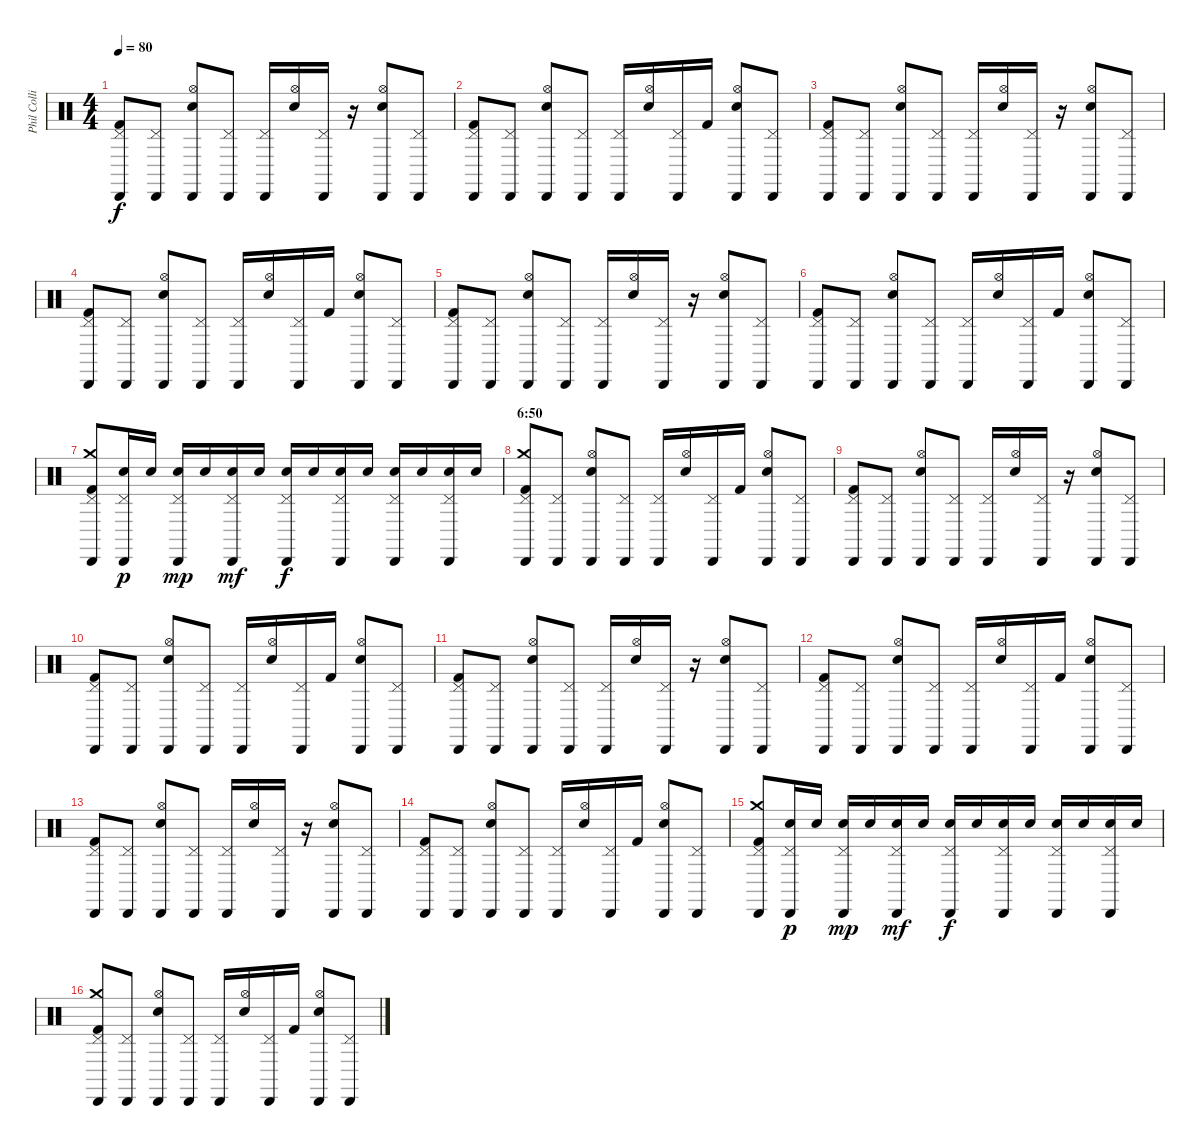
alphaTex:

\track ("Phil Collins (drums)" "Phil Colli") {instrument percussion}
\staff {score}
\articulation defaults
\ts (4 4)
\tempo 80
\clef neutral
\ks c
("Cabasa (hit)" "Pedal Hi-Hat (hit)" "Kick (hit) 2").8{dy f} ("Cabasa (hit)" "Pedal Hi-Hat (hit)").8 ("Cabasa (hit)" "Hi-Hat (open)" "Electric Snare (hit)").8 ("Cabasa (hit)" "Pedal Hi-Hat (hit)").8 ("Cabasa (hit)" "Pedal Hi-Hat (hit)").16 ("Hi-Hat (open)" "Electric Snare (hit)").16 ("Cabasa (hit)" "Pedal Hi-Hat (hit)").16 r.16 ("Cabasa (hit)" "Hi-Hat (open)" "Electric Snare (hit)").8 ("Cabasa (hit)" "Pedal Hi-Hat (hit)").8 |
("Cabasa (hit)" "Pedal Hi-Hat (hit)" "Kick (hit) 2").8 ("Cabasa (hit)" "Pedal Hi-Hat (hit)").8 ("Cabasa (hit)" "Hi-Hat (open)" "Electric Snare (hit)").8 ("Cabasa (hit)" "Pedal Hi-Hat (hit)").8 ("Cabasa (hit)" "Pedal Hi-Hat (hit)").16 ("Hi-Hat (open)" "Electric Snare (hit)").16 ("Cabasa (hit)" "Pedal Hi-Hat (hit)").16 "Kick (hit) 2".16 ("Cabasa (hit)" "Hi-Hat (open)" "Electric Snare (hit)").8 ("Cabasa (hit)" "Pedal Hi-Hat (hit)").8 |
("Cabasa (hit)" "Pedal Hi-Hat (hit)" "Kick (hit) 2").8 ("Cabasa (hit)" "Pedal Hi-Hat (hit)").8 ("Cabasa (hit)" "Hi-Hat (open)" "Electric Snare (hit)").8 ("Cabasa (hit)" "Pedal Hi-Hat (hit)").8 ("Cabasa (hit)" "Pedal Hi-Hat (hit)").16 ("Hi-Hat (open)" "Electric Snare (hit)").16 ("Cabasa (hit)" "Pedal Hi-Hat (hit)").16 r.16 ("Cabasa (hit)" "Hi-Hat (open)" "Electric Snare (hit)").8 ("Cabasa (hit)" "Pedal Hi-Hat (hit)").8 |
("Cabasa (hit)" "Pedal Hi-Hat (hit)" "Kick (hit) 2").8 ("Cabasa (hit)" "Pedal Hi-Hat (hit)").8 ("Cabasa (hit)" "Hi-Hat (open)" "Electric Snare (hit)").8 ("Cabasa (hit)" "Pedal Hi-Hat (hit)").8 ("Cabasa (hit)" "Pedal Hi-Hat (hit)").16 ("Hi-Hat (open)" "Electric Snare (hit)").16 ("Cabasa (hit)" "Pedal Hi-Hat (hit)").16 "Kick (hit) 2".16 ("Cabasa (hit)" "Hi-Hat (open)" "Electric Snare (hit)").8 ("Cabasa (hit)" "Pedal Hi-Hat (hit)").8 |
("Cabasa (hit)" "Pedal Hi-Hat (hit)" "Kick (hit) 2").8 ("Cabasa (hit)" "Pedal Hi-Hat (hit)").8 ("Cabasa (hit)" "Hi-Hat (open)" "Electric Snare (hit)").8 ("Cabasa (hit)" "Pedal Hi-Hat (hit)").8 ("Cabasa (hit)" "Pedal Hi-Hat (hit)").16 ("Hi-Hat (open)" "Electric Snare (hit)").16 ("Cabasa (hit)" "Pedal Hi-Hat (hit)").16 r.16 ("Cabasa (hit)" "Hi-Hat (open)" "Electric Snare (hit)").8 ("Cabasa (hit)" "Pedal Hi-Hat (hit)").8 |
("Cabasa (hit)" "Pedal Hi-Hat (hit)" "Kick (hit) 2").8 ("Cabasa (hit)" "Pedal Hi-Hat (hit)").8 ("Cabasa (hit)" "Hi-Hat (open)" "Electric Snare (hit)").8 ("Cabasa (hit)" "Pedal Hi-Hat (hit)").8 ("Cabasa (hit)" "Pedal Hi-Hat (hit)").16 ("Hi-Hat (open)" "Electric Snare (hit)").16 ("Cabasa (hit)" "Pedal Hi-Hat (hit)").16 "Kick (hit) 2".16 ("Cabasa (hit)" "Hi-Hat (open)" "Electric Snare (hit)").8 ("Cabasa (hit)" "Pedal Hi-Hat (hit)").8 |
("Crash medium (hit)" "Cabasa (hit)" "Pedal Hi-Hat (hit)" "Kick (hit) 2").8 ("Cabasa (hit)" "Pedal Hi-Hat (hit)" "Electric Snare (hit)").16{dy p} "Electric Snare (hit)".16 ("Cabasa (hit)" "Pedal Hi-Hat (hit)" "Electric Snare (hit)").16{dy mp} "Electric Snare (hit)".16 ("Cabasa (hit)" "Pedal Hi-Hat (hit)" "Electric Snare (hit)").16{dy mf} "Electric Snare (hit)".16 ("Cabasa (hit)" "Pedal Hi-Hat (hit)" "Electric Snare (hit)").16{dy f} "Electric Snare (hit)".16 ("Cabasa (hit)" "Pedal Hi-Hat (hit)" "Electric Snare (hit)").16 "Electric Snare (hit)".16 ("Cabasa (hit)" "Pedal Hi-Hat (hit)" "Electric Snare (hit)").16 "Electric Snare (hit)".16 ("Cabasa (hit)" "Pedal Hi-Hat (hit)" "Electric Snare (hit)").16 "Electric Snare (hit)".16 |
\section ("" "6:50")
("Crash medium (hit)" "Cabasa (hit)" "Pedal Hi-Hat (hit)" "Kick (hit) 2").8 ("Cabasa (hit)" "Pedal Hi-Hat (hit)").8 ("Cabasa (hit)" "Hi-Hat (open)" "Electric Snare (hit)").8 ("Cabasa (hit)" "Pedal Hi-Hat (hit)").8 ("Cabasa (hit)" "Pedal Hi-Hat (hit)").16 ("Hi-Hat (open)" "Electric Snare (hit)").16 ("Cabasa (hit)" "Pedal Hi-Hat (hit)").16 "Kick (hit) 2".16 ("Cabasa (hit)" "Hi-Hat (open)" "Electric Snare (hit)").8 ("Cabasa (hit)" "Pedal Hi-Hat (hit)").8 |
("Cabasa (hit)" "Pedal Hi-Hat (hit)" "Kick (hit) 2").8 ("Cabasa (hit)" "Pedal Hi-Hat (hit)").8 ("Cabasa (hit)" "Hi-Hat (open)" "Electric Snare (hit)").8 ("Cabasa (hit)" "Pedal Hi-Hat (hit)").8 ("Cabasa (hit)" "Pedal Hi-Hat (hit)").16 ("Hi-Hat (open)" "Electric Snare (hit)").16 ("Cabasa (hit)" "Pedal Hi-Hat (hit)").16 r.16 ("Cabasa (hit)" "Hi-Hat (open)" "Electric Snare (hit)").8 ("Cabasa (hit)" "Pedal Hi-Hat (hit)").8 |
("Cabasa (hit)" "Pedal Hi-Hat (hit)" "Kick (hit) 2").8 ("Cabasa (hit)" "Pedal Hi-Hat (hit)").8 ("Cabasa (hit)" "Hi-Hat (open)" "Electric Snare (hit)").8 ("Cabasa (hit)" "Pedal Hi-Hat (hit)").8 ("Cabasa (hit)" "Pedal Hi-Hat (hit)").16 ("Hi-Hat (open)" "Electric Snare (hit)").16 ("Cabasa (hit)" "Pedal Hi-Hat (hit)").16 "Kick (hit) 2".16 ("Cabasa (hit)" "Hi-Hat (open)" "Electric Snare (hit)").8 ("Cabasa (hit)" "Pedal Hi-Hat (hit)").8 |
("Cabasa (hit)" "Pedal Hi-Hat (hit)" "Kick (hit) 2").8 ("Cabasa (hit)" "Pedal Hi-Hat (hit)").8 ("Cabasa (hit)" "Hi-Hat (open)" "Electric Snare (hit)").8 ("Cabasa (hit)" "Pedal Hi-Hat (hit)").8 ("Cabasa (hit)" "Pedal Hi-Hat (hit)").16 ("Hi-Hat (open)" "Electric Snare (hit)").16 ("Cabasa (hit)" "Pedal Hi-Hat (hit)").16 r.16 ("Cabasa (hit)" "Hi-Hat (open)" "Electric Snare (hit)").8 ("Cabasa (hit)" "Pedal Hi-Hat (hit)").8 |
("Cabasa (hit)" "Pedal Hi-Hat (hit)" "Kick (hit) 2").8 ("Cabasa (hit)" "Pedal Hi-Hat (hit)").8 ("Cabasa (hit)" "Hi-Hat (open)" "Electric Snare (hit)").8 ("Cabasa (hit)" "Pedal Hi-Hat (hit)").8 ("Cabasa (hit)" "Pedal Hi-Hat (hit)").16 ("Hi-Hat (open)" "Electric Snare (hit)").16 ("Cabasa (hit)" "Pedal Hi-Hat (hit)").16 "Kick (hit) 2".16 ("Cabasa (hit)" "Hi-Hat (open)" "Electric Snare (hit)").8 ("Cabasa (hit)" "Pedal Hi-Hat (hit)").8 |
("Cabasa (hit)" "Pedal Hi-Hat (hit)" "Kick (hit) 2").8 ("Cabasa (hit)" "Pedal Hi-Hat (hit)").8 ("Cabasa (hit)" "Hi-Hat (open)" "Electric Snare (hit)").8 ("Cabasa (hit)" "Pedal Hi-Hat (hit)").8 ("Cabasa (hit)" "Pedal Hi-Hat (hit)").16 ("Hi-Hat (open)" "Electric Snare (hit)").16 ("Cabasa (hit)" "Pedal Hi-Hat (hit)").16 r.16 ("Cabasa (hit)" "Hi-Hat (open)" "Electric Snare (hit)").8 ("Cabasa (hit)" "Pedal Hi-Hat (hit)").8 |
("Cabasa (hit)" "Pedal Hi-Hat (hit)" "Kick (hit) 2").8 ("Cabasa (hit)" "Pedal Hi-Hat (hit)").8 ("Cabasa (hit)" "Hi-Hat (open)" "Electric Snare (hit)").8 ("Cabasa (hit)" "Pedal Hi-Hat (hit)").8 ("Cabasa (hit)" "Pedal Hi-Hat (hit)").16 ("Hi-Hat (open)" "Electric Snare (hit)").16 ("Cabasa (hit)" "Pedal Hi-Hat (hit)").16 "Kick (hit) 2".16 ("Cabasa (hit)" "Hi-Hat (open)" "Electric Snare (hit)").8 ("Cabasa (hit)" "Pedal Hi-Hat (hit)").8 |
("Crash medium (hit)" "Cabasa (hit)" "Pedal Hi-Hat (hit)" "Kick (hit) 2").8 ("Cabasa (hit)" "Pedal Hi-Hat (hit)" "Electric Snare (hit)").16{dy p} "Electric Snare (hit)".16 ("Cabasa (hit)" "Pedal Hi-Hat (hit)" "Electric Snare (hit)").16{dy mp} "Electric Snare (hit)".16 ("Cabasa (hit)" "Pedal Hi-Hat (hit)" "Electric Snare (hit)").16{dy mf} "Electric Snare (hit)".16 ("Cabasa (hit)" "Pedal Hi-Hat (hit)" "Electric Snare (hit)").16{dy f} "Electric Snare (hit)".16 ("Cabasa (hit)" "Pedal Hi-Hat (hit)" "Electric Snare (hit)").16 "Electric Snare (hit)".16 ("Cabasa (hit)" "Pedal Hi-Hat (hit)" "Electric Snare (hit)").16 "Electric Snare (hit)".16 ("Cabasa (hit)" "Pedal Hi-Hat (hit)" "Electric Snare (hit)").16 "Electric Snare (hit)".16 |
("Crash medium (hit)" "Cabasa (hit)" "Pedal Hi-Hat (hit)" "Kick (hit) 2").8 ("Cabasa (hit)" "Pedal Hi-Hat (hit)").8 ("Cabasa (hit)" "Hi-Hat (open)" "Electric Snare (hit)").8 ("Cabasa (hit)" "Pedal Hi-Hat (hit)").8 ("Cabasa (hit)" "Pedal Hi-Hat (hit)").16 ("Hi-Hat (open)" "Electric Snare (hit)").16 ("Cabasa (hit)" "Pedal Hi-Hat (hit)").16 "Kick (hit) 2".16 ("Cabasa (hit)" "Hi-Hat (open)" "Electric Snare (hit)").8 ("Cabasa (hit)" "Pedal Hi-Hat (hit)").8
